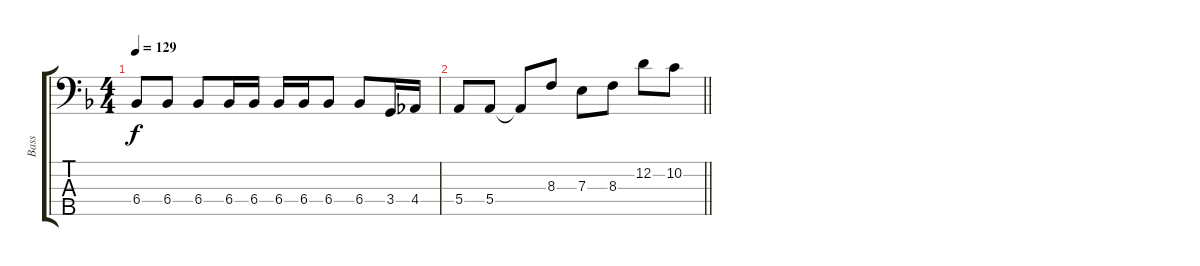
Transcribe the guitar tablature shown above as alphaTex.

\track ("Bass" "Bass") {instrument electricbassfinger}
\staff {score tabs}
\tuning (G2 D2 A1 E1 B0) {hide}
\ts (4 4)
\tempo 129
\clef f4
\ks f
6.4.8{dy f} 6.4.8 6.4.8 6.4.16 6.4.16 6.4.16 6.4.16 6.4.8 6.4.8 3.4.16 4.4.16 |
\barLineRight lightlight
5.4.8 5.4.8 5.4{t}.8 8.3.8 7.3.8 8.3.8 12.2.8 10.2.8
